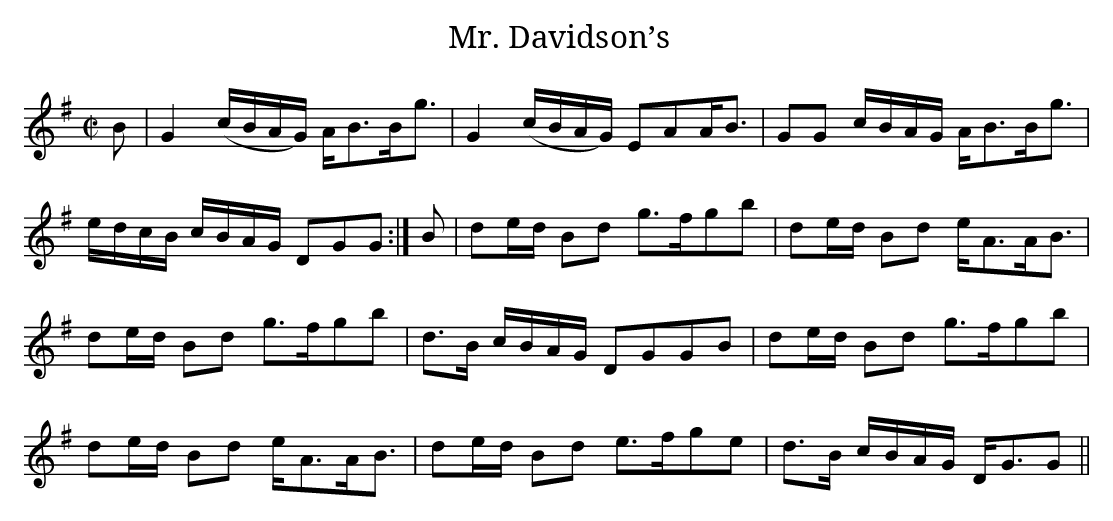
X:1
T:Mr. Davidson’s
M:C|
L:1/16
K:G
B2|G4 (cBAG) AB3Bg3|G4 (cBAG) E2A2AB3|G2G2 cBAG AB3Bg3|
edcB cBAG D2G2G2:|B2|d2ed B2d2 g3fg2b2|d2ed B2d2 eA3AB3|
d2ed B2d2l g3fg2b2|d3B cBAG D2G2G2B2| d2ed B2d2 g3fg2b2|
d2ed B2d2 eA3AB3|d2ed B2d2 e3fg2e2|d3B cBAG DG3G2||
